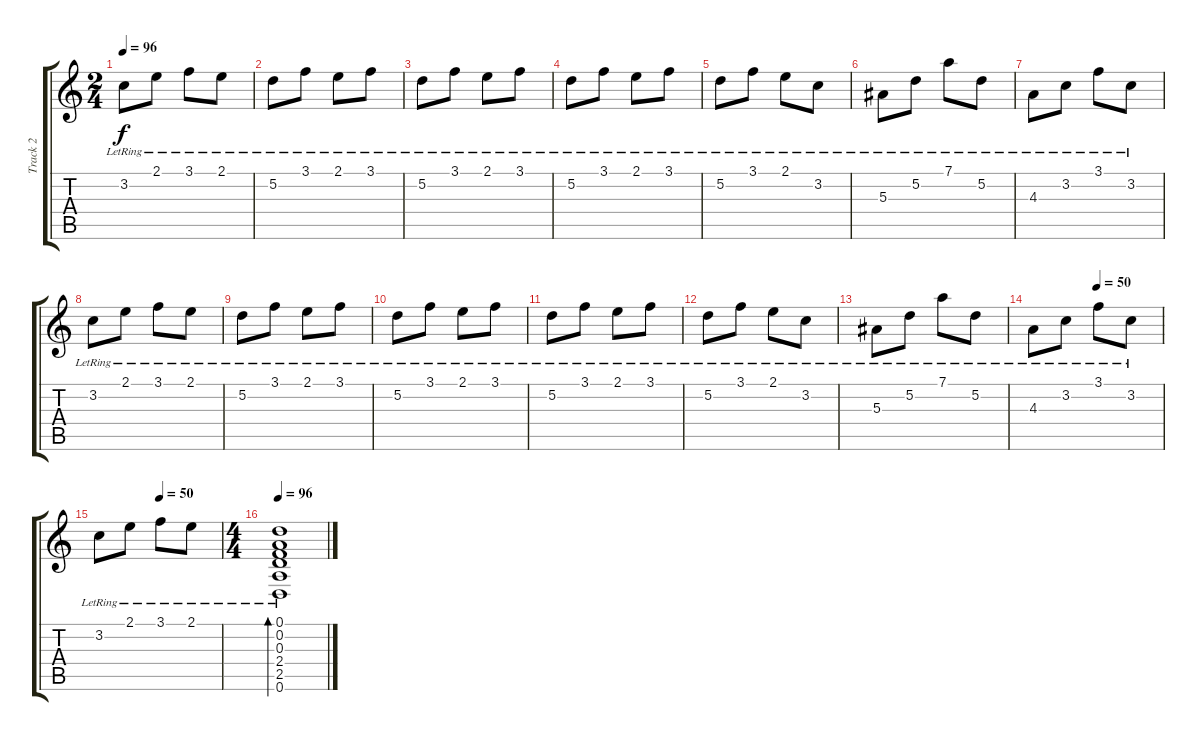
\track ("Track 2" "Track 2") {instrument distortionguitar}
\staff {score tabs}
\tuning (D4 A3 F3 C3 G2 D2) {hide}
\ts (2 4)
\tempo 96
\clef g2
\ks c
3.2{lr}.8{dy f} 2.1{lr}.8 3.1{lr}.8 2.1{lr}.8 |
5.2{lr}.8 3.1{lr}.8 2.1{lr}.8 3.1{lr}.8 |
5.2{lr}.8 3.1{lr}.8 2.1{lr}.8 3.1{lr}.8 |
5.2{lr}.8 3.1{lr}.8 2.1{lr}.8 3.1{lr}.8 |
5.2{lr}.8 3.1{lr}.8 2.1{lr}.8 3.2{lr}.8 |
5.3{lr}.8 5.2{lr}.8 7.1{lr}.8 5.2{lr}.8 |
4.3{lr}.8 3.2{lr}.8 3.1{lr}.8 3.2{lr}.8 |
3.2{lr}.8 2.1{lr}.8 3.1{lr}.8 2.1{lr}.8 |
5.2{lr}.8 3.1{lr}.8 2.1{lr}.8 3.1{lr}.8 |
5.2{lr}.8 3.1{lr}.8 2.1{lr}.8 3.1{lr}.8 |
5.2{lr}.8 3.1{lr}.8 2.1{lr}.8 3.1{lr}.8 |
5.2{lr}.8 3.1{lr}.8 2.1{lr}.8 3.2{lr}.8 |
5.3{lr}.8 5.2{lr}.8 7.1{lr}.8 5.2{lr}.8 |
\tempo (50 0.5)
4.3{lr}.8 3.2{lr}.8 3.1{lr}.8 3.2{lr}.8 |
\tempo (50 0.5)
3.2{lr}.8 2.1{lr}.8 3.1{lr}.8 2.1{lr}.8 |
\ts (4 4)
\tempo 96
(0.1{lr} 0.2{lr} 0.3{lr} 2.4 2.5 0.6).1{bd 240}
